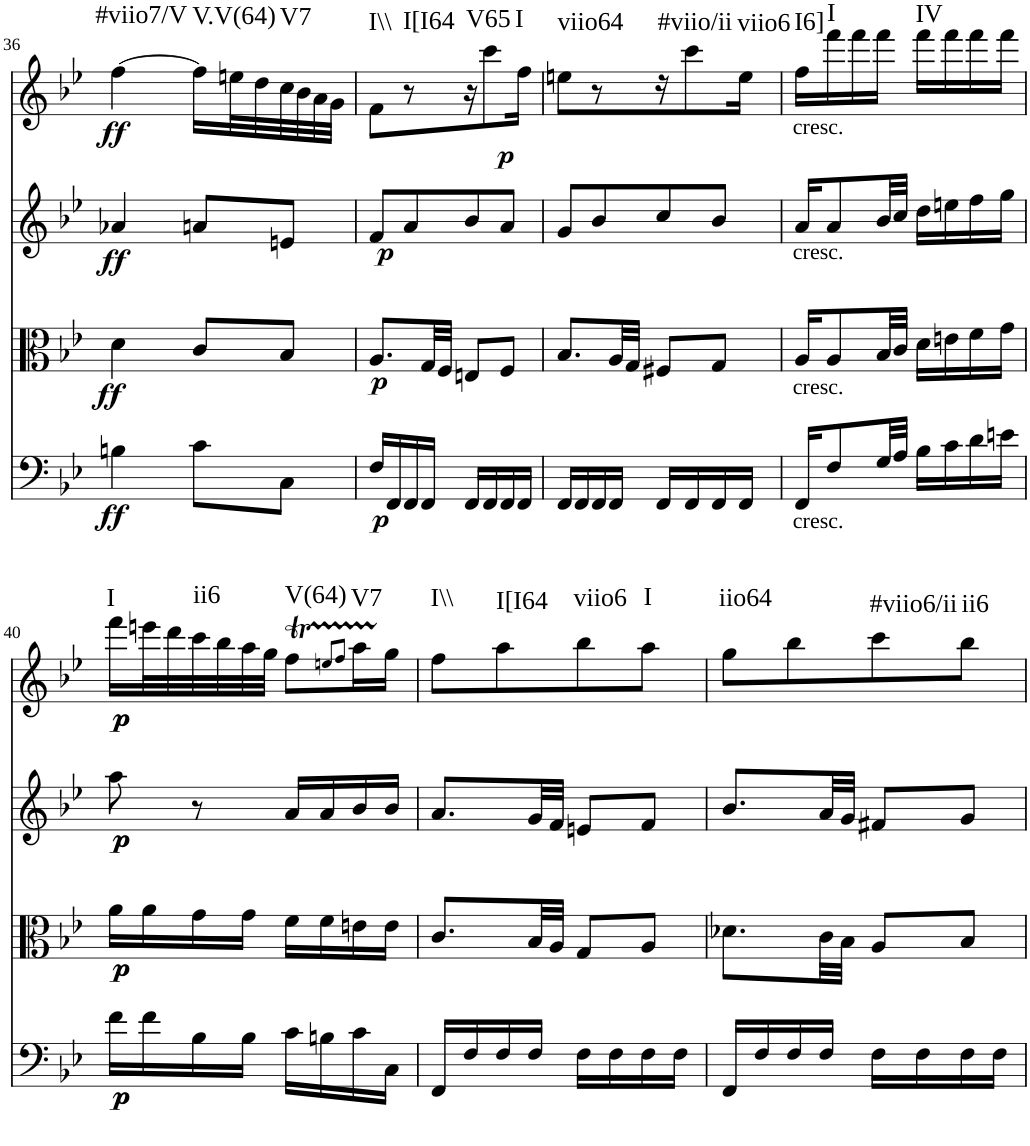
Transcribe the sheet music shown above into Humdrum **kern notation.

**kern	**dynam	**kern	**dynam	**kern	**dynam	**kern	**dynam	**harte
*part4	*part4	*part3	*part3	*part2	*part2	*part1	*part1	*part1
*staff4	*staff4	*staff3	*staff3	*staff2	*staff2	*staff1	*staff1	*
*I"Violoncello	*	*I"Viola	*	*I"Violin II	*	*I"Violin I	*	*
!!LO:PB:g=z
*clefF4	*	*clefC3	*	*clefG2	*	*clefG2	*	*
*k[b-e-]	*	*k[b-e-]	*	*k[b-e-]	*	*k[b-e-]	*	*
*M2/4	*	*M2/4	*	*M2/4	*	*M2/4	*	*
=36	=36	=36	=36	=36	=36	=36	=36	=36
!	!LO:DY:b	!	!LO:DY:b	!	!LO:DY:b	!	!LO:DY:b	!LO:H:kt=#viio7/V
4Bn\	ff	4d\	ff	4a-X/	ff	[4ff\	ff	N
!	!	!	!	!	!	!	!	!LO:H:kt=V.V(64)
8c\L	.	8c/L	.	8an/L	.	16ff\LL]	.	N
.	.	.	.	.	.	32een\L	.	.
.	.	.	.	.	.	32dd\	.	.
!	!	!	!	!	!	!	!	!LO:H:kt=V7
8C\J	.	8B-/J	.	8en/J	.	32cc\	.	N
.	.	.	.	.	.	32b-\	.	.
.	.	.	.	.	.	32a\	.	.
.	.	.	.	.	.	32g\JJJ	.	.
=37	=37	=37	=37	=37	=37	=37	=37	=37
!	!LO:DY:b	!	!LO:DY:b	!	!LO:DY:b	!	!	!LO:H:kt=I\\
16F/LL	p	8.A/L	p	8f/L	p	8f\L	.	N
16FF/	.	.	.	.	.	.	.	.
!	!	!	!	!	!	!	!	!LO:H:kt=I[I64
16FF/	.	.	.	8a/	.	8r	.	N
16FF/JJ	.	32G/LL	.	.	.	.	.	.
.	.	32F/JJJ	.	.	.	.	.	.
!	!	!	!	!	!LO:DY:a	!	!	!LO:H:kt=V65
16FF/LL	.	8En/L	.	8b-/	p	16r	.	N
16FF/	.	.	.	.	.	8ccc\	.	.
16FF/	.	8F/J	.	8a/J	.	.	.	.
!	!	!	!	!	!	!	!	!LO:H:kt=I
16FF/JJ	.	.	.	.	.	16ff\Jk	.	N
=38	=38	=38	=38	=38	=38	=38	=38	=38
!	!	!	!	!	!	!	!	!LO:H:kt=viio64
16FF/LL	.	8.B-/L	.	8g/L	.	8een\L	.	N
16FF/	.	.	.	.	.	.	.	.
16FF/	.	.	.	8b-/	.	8r	.	.
16FF/JJ	.	32A/LL	.	.	.	.	.	.
.	.	32G/JJJ	.	.	.	.	.	.
!	!	!	!	!	!	!	!	!LO:H:kt=#viio/ii
16FF/LL	.	8F#X/L	.	8cc/	.	16r	.	N
16FF/	.	.	.	.	.	8ccc\	.	.
16FF/	.	8G/J	.	8b-/J	.	.	.	.
!	!	!	!	!	!	!	!	!LO:H:kt=viio6
16FF/JJ	.	.	.	.	.	16ee\Jk	.	N
=39	=39	=39	=39	=39	=39	=39	=39	=39
!	!	!	!	!	!	!LO:TX:b:t=cresc.	!	!
!	!	!	!	!LO:TX:b:t=cresc.	!	!	!	!
!	!	!LO:TX:b:t=cresc.	!	!	!	!	!	!
!LO:TX:b:t=cresc.	!	!	!	!	!	!	!	!LO:H:kt=I6]
16FF/KL	.	16A/KL	.	16a/KL	.	16ff\LL	.	N
!	!	!	!	!	!	!	!	!LO:H:kt=I
8F/	.	8A/	.	8a/	.	16fff\	.	N
.	.	.	.	.	.	16fff\	.	.
32G/LL	.	32B-/LL	.	32b-/LL	.	16fff\JJ	.	.
32A/JJJ	.	32c/JJJ	.	32cc/JJJ	.	.	.	.
!	!	!	!	!	!	!	!	!LO:H:kt=IV
16B-\LL	.	16d\LL	.	16dd\LL	.	16fff\LL	.	N
16c\	.	16en\	.	16een\	.	16fff\	.	.
16d\	.	16f\	.	16ff\	.	16fff\	.	.
16en\JJ	.	16g\JJ	.	16gg\JJ	.	16fff\JJ	.	.
!!LO:LB:g=z
=40	=40	=40	=40	=40	=40	=40	=40	=40
!	!LO:DY:b	!	!	!	!	!	!	!
!	!LO:DY:n=1:b	!	!LO:DY:b	!	!	!	!	!
!	!	!	!LO:DY:n=1:b	!	!LO:DY:b	!	!	!
!	!	!	!	!	!LO:DY:n=1:b	!	!LO:DY:b	!
!	!	!	!	!	!	!	!LO:DY:n=1:b	!LO:H:kt=I
16f\LL	p p	16a\LL	p p	8aa\	p p	16fff\LL	p p	N
16f\	.	16a\	.	.	.	32eeen\L	.	.
.	.	.	.	.	.	32ddd\	.	.
!	!	!	!	!	!	!	!	!LO:H:kt=ii6
16B-\	.	16g\	.	8r	.	32ccc\	.	N
.	.	.	.	.	.	32bb-\	.	.
16B-\JJ	.	16g\JJ	.	.	.	32aa\	.	.
.	.	.	.	.	.	32gg\JJJ	.	.
!	!	!	!	!	!	!	!	!LO:H:kt=V(64)
16c\LL	.	16f\LL	.	16a/LL	.	8ffT\L	.	N
16Bn\	.	16f\	.	16a/	.	.	.	.
.	.	.	.	.	.	8qeen/L	.	.
.	.	.	.	.	.	8qff/J	.	.
!	!	!	!	!	!	!	!	!LO:H:kt=V7
16c\	.	16en\	.	16b-/	.	16aaTTT\L	.	N
16C\JJ	.	16e\JJ	.	16b-/JJ	.	16gg\JJ	.	.
=41	=41	=41	=41	=41	=41	=41	=41	=41
!	!	!	!	!	!	!	!	!LO:H:kt=I\\
16FF/LL	.	8.c/L	.	8.a/L	.	8ff\L	.	N
16F/	.	.	.	.	.	.	.	.
!	!	!	!	!	!	!	!	!LO:H:kt=I[I64
16F/	.	.	.	.	.	8aa\	.	N
16F/JJ	.	32B-/LL	.	32g/LL	.	.	.	.
.	.	32A/JJJ	.	32f/JJJ	.	.	.	.
!	!	!	!	!	!	!	!	!LO:H:kt=viio6
16F\LL	.	8G/L	.	8en/L	.	8bb-\	.	N
16F\	.	.	.	.	.	.	.	.
!	!	!	!	!	!	!	!	!LO:H:kt=I
16F\	.	8A/J	.	8f/J	.	8aa\J	.	N
16F\JJ	.	.	.	.	.	.	.	.
=42	=42	=42	=42	=42	=42	=42	=42	=42
!	!	!	!	!	!	!	!	!LO:H:kt=iio64
16FF/LL	.	8.d-X\L	.	8.b-/L	.	8gg\L	.	N
16F/	.	.	.	.	.	.	.	.
16F/	.	.	.	.	.	8bb-\	.	.
16F/JJ	.	32c\LL	.	32a/LL	.	.	.	.
.	.	32B-\JJJ	.	32g/JJJ	.	.	.	.
!	!	!	!	!	!	!	!	!LO:H:kt=#viio6/ii
16F\LL	.	8A/L	.	8f#X/L	.	8ccc\	.	N
16F\	.	.	.	.	.	.	.	.
!	!	!	!	!	!	!	!	!LO:H:kt=ii6
16F\	.	8B-/J	.	8g/J	.	8bb-\J	.	N
16F\JJ	.	.	.	.	.	.	.	.
=	=	=	=	=	=	=	=	=
*-	*-	*-	*-	*-	*-	*-	*-	*-
